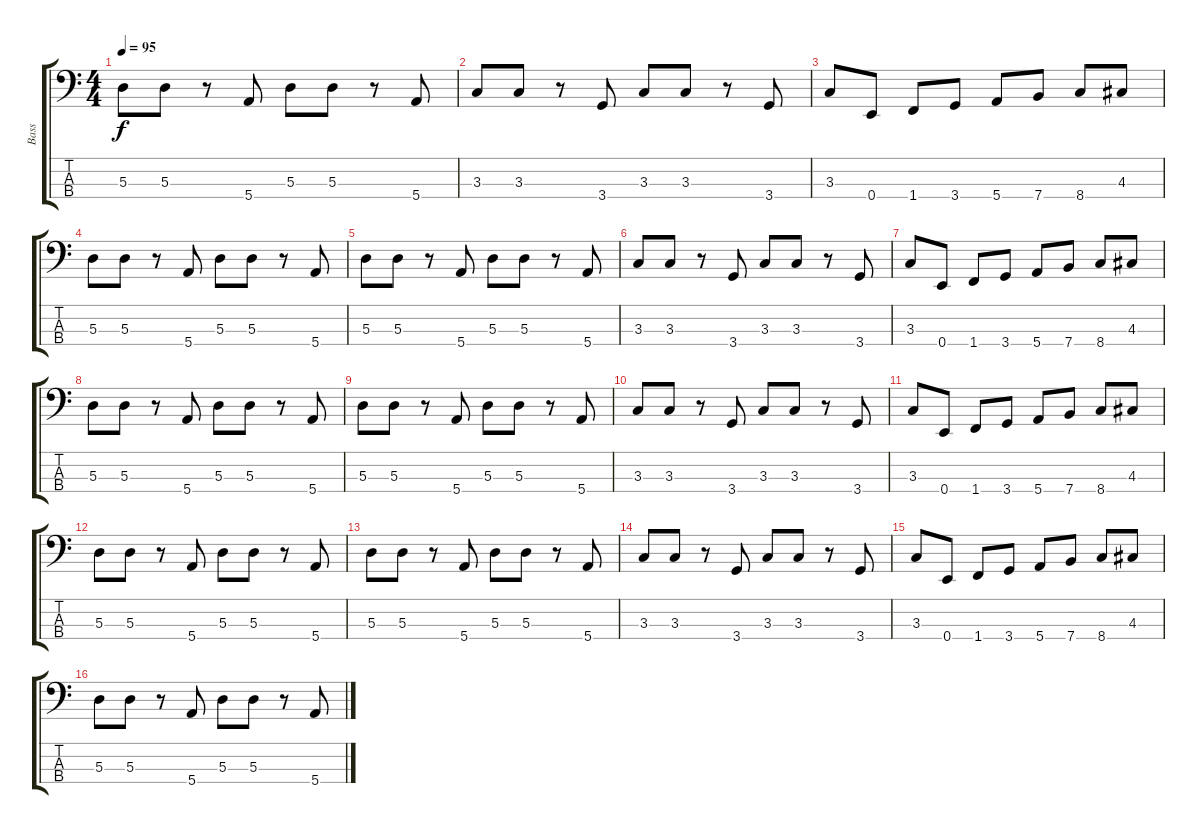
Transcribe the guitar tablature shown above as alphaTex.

\track ("Bass" "Bass") {instrument slapbass1}
\staff {score tabs}
\tuning (G2 D2 A1 E1) {hide}
\ts (4 4)
\tempo 95
\clef f4
\ks c
5.3.8{dy f} 5.3.8 r.8 5.4.8 5.3.8 5.3.8 r.8 5.4.8 |
3.3.8 3.3.8 r.8 3.4.8 3.3.8 3.3.8 r.8 3.4.8 |
3.3.8 0.4.8 1.4.8 3.4.8 5.4.8 7.4.8 8.4.8 4.3.8 |
5.3.8 5.3.8 r.8 5.4.8 5.3.8 5.3.8 r.8 5.4.8 |
5.3.8 5.3.8 r.8 5.4.8 5.3.8 5.3.8 r.8 5.4.8 |
3.3.8 3.3.8 r.8 3.4.8 3.3.8 3.3.8 r.8 3.4.8 |
3.3.8 0.4.8 1.4.8 3.4.8 5.4.8 7.4.8 8.4.8 4.3.8 |
5.3.8 5.3.8 r.8 5.4.8 5.3.8 5.3.8 r.8 5.4.8 |
5.3.8 5.3.8 r.8 5.4.8 5.3.8 5.3.8 r.8 5.4.8 |
3.3.8 3.3.8 r.8 3.4.8 3.3.8 3.3.8 r.8 3.4.8 |
3.3.8 0.4.8 1.4.8 3.4.8 5.4.8 7.4.8 8.4.8 4.3.8 |
5.3.8 5.3.8 r.8 5.4.8 5.3.8 5.3.8 r.8 5.4.8 |
5.3.8 5.3.8 r.8 5.4.8 5.3.8 5.3.8 r.8 5.4.8 |
3.3.8 3.3.8 r.8 3.4.8 3.3.8 3.3.8 r.8 3.4.8 |
3.3.8 0.4.8 1.4.8 3.4.8 5.4.8 7.4.8 8.4.8 4.3.8 |
5.3.8 5.3.8 r.8 5.4.8 5.3.8 5.3.8 r.8 5.4.8
